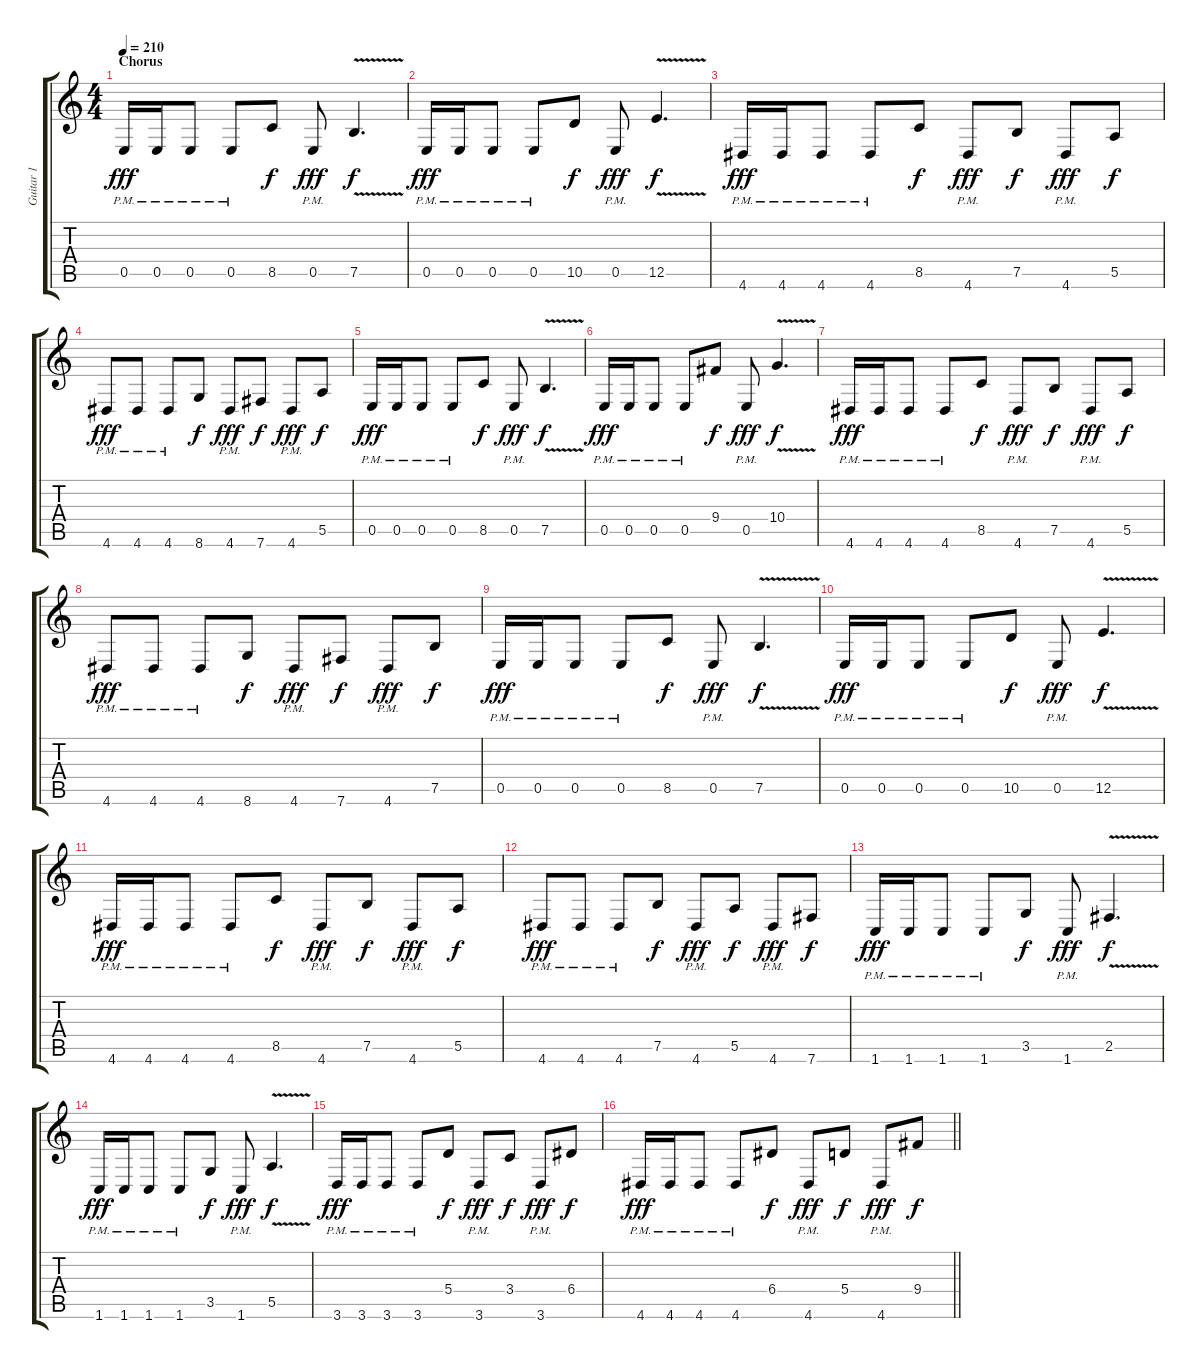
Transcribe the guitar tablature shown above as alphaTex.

\track ("Guitar 1" "Guitar 1") {instrument distortionguitar}
\staff {score tabs}
\tuning (B3 Gb3 D3 A2 E2 B1) {hide}
\ts (4 4)
\section ("" "Chorus")
\tempo 210
\clef g2
\ks c
0.5{pm}.16{dy fff} 0.5{pm}.16 0.5{pm}.8 0.5{pm}.8 8.5.8{dy f} 0.5{pm}.8{dy fff} 7.5{v}.4{d dy f} |
0.5{pm}.16{dy fff} 0.5{pm}.16 0.5{pm}.8 0.5{pm}.8 10.5.8{dy f} 0.5{pm}.8{dy fff} 12.5{v}.4{d dy f} |
4.6{pm}.16{dy fff} 4.6{pm}.16 4.6{pm}.8 4.6{pm}.8 8.5.8{dy f} 4.6{pm}.8{dy fff} 7.5.8{dy f} 4.6{pm}.8{dy fff} 5.5.8{dy f} |
4.6{pm}.8{dy fff} 4.6{pm}.8 4.6{pm}.8 8.6.8{dy f} 4.6{pm}.8{dy fff} 7.6.8{dy f} 4.6{pm}.8{dy fff} 5.5.8{dy f} |
0.5{pm}.16{dy fff} 0.5{pm}.16 0.5{pm}.8 0.5{pm}.8 8.5.8{dy f} 0.5{pm}.8{dy fff} 7.5{v}.4{d dy f} |
0.5{pm}.16{dy fff} 0.5{pm}.16 0.5{pm}.8 0.5{pm}.8 9.4.8{dy f} 0.5{pm}.8{dy fff} 10.4{v}.4{d dy f} |
4.6{pm}.16{dy fff} 4.6{pm}.16 4.6{pm}.8 4.6{pm}.8 8.5.8{dy f} 4.6{pm}.8{dy fff} 7.5.8{dy f} 4.6{pm}.8{dy fff} 5.5.8{dy f} |
4.6{pm}.8{dy fff} 4.6{pm}.8 4.6{pm}.8 8.6.8{dy f} 4.6{pm}.8{dy fff} 7.6.8{dy f} 4.6{pm}.8{dy fff} 7.5.8{dy f} |
0.5{pm}.16{dy fff} 0.5{pm}.16 0.5{pm}.8 0.5{pm}.8 8.5.8{dy f} 0.5{pm}.8{dy fff} 7.5{v}.4{d dy f} |
0.5{pm}.16{dy fff} 0.5{pm}.16 0.5{pm}.8 0.5{pm}.8 10.5.8{dy f} 0.5{pm}.8{dy fff} 12.5{v}.4{d dy f} |
4.6{pm}.16{dy fff} 4.6{pm}.16 4.6{pm}.8 4.6{pm}.8 8.5.8{dy f} 4.6{pm}.8{dy fff} 7.5.8{dy f} 4.6{pm}.8{dy fff} 5.5.8{dy f} |
4.6{pm}.8{dy fff} 4.6{pm}.8 4.6{pm}.8 7.5.8{dy f} 4.6{pm}.8{dy fff} 5.5.8{dy f} 4.6{pm}.8{dy fff} 7.6.8{dy f} |
1.6{pm}.16{dy fff} 1.6{pm}.16 1.6{pm}.8 1.6{pm}.8 3.5.8{dy f} 1.6{pm}.8{dy fff} 2.5{v}.4{d dy f} |
1.6{pm}.16{dy fff} 1.6{pm}.16 1.6{pm}.8 1.6{pm}.8 3.5.8{dy f} 1.6{pm}.8{dy fff} 5.5{v}.4{d dy f} |
3.6{pm}.16{dy fff} 3.6{pm}.16 3.6{pm}.8 3.6{pm}.8 5.4.8{dy f} 3.6{pm}.8{dy fff} 3.4.8{dy f} 3.6{pm}.8{dy fff} 6.4.8{dy f} |
\barLineRight lightlight
4.6{pm}.16{dy fff} 4.6{pm}.16 4.6{pm}.8 4.6{pm}.8 6.4.8{dy f} 4.6{pm}.8{dy fff} 5.4.8{dy f} 4.6{pm}.8{dy fff} 9.4.8{dy f}
